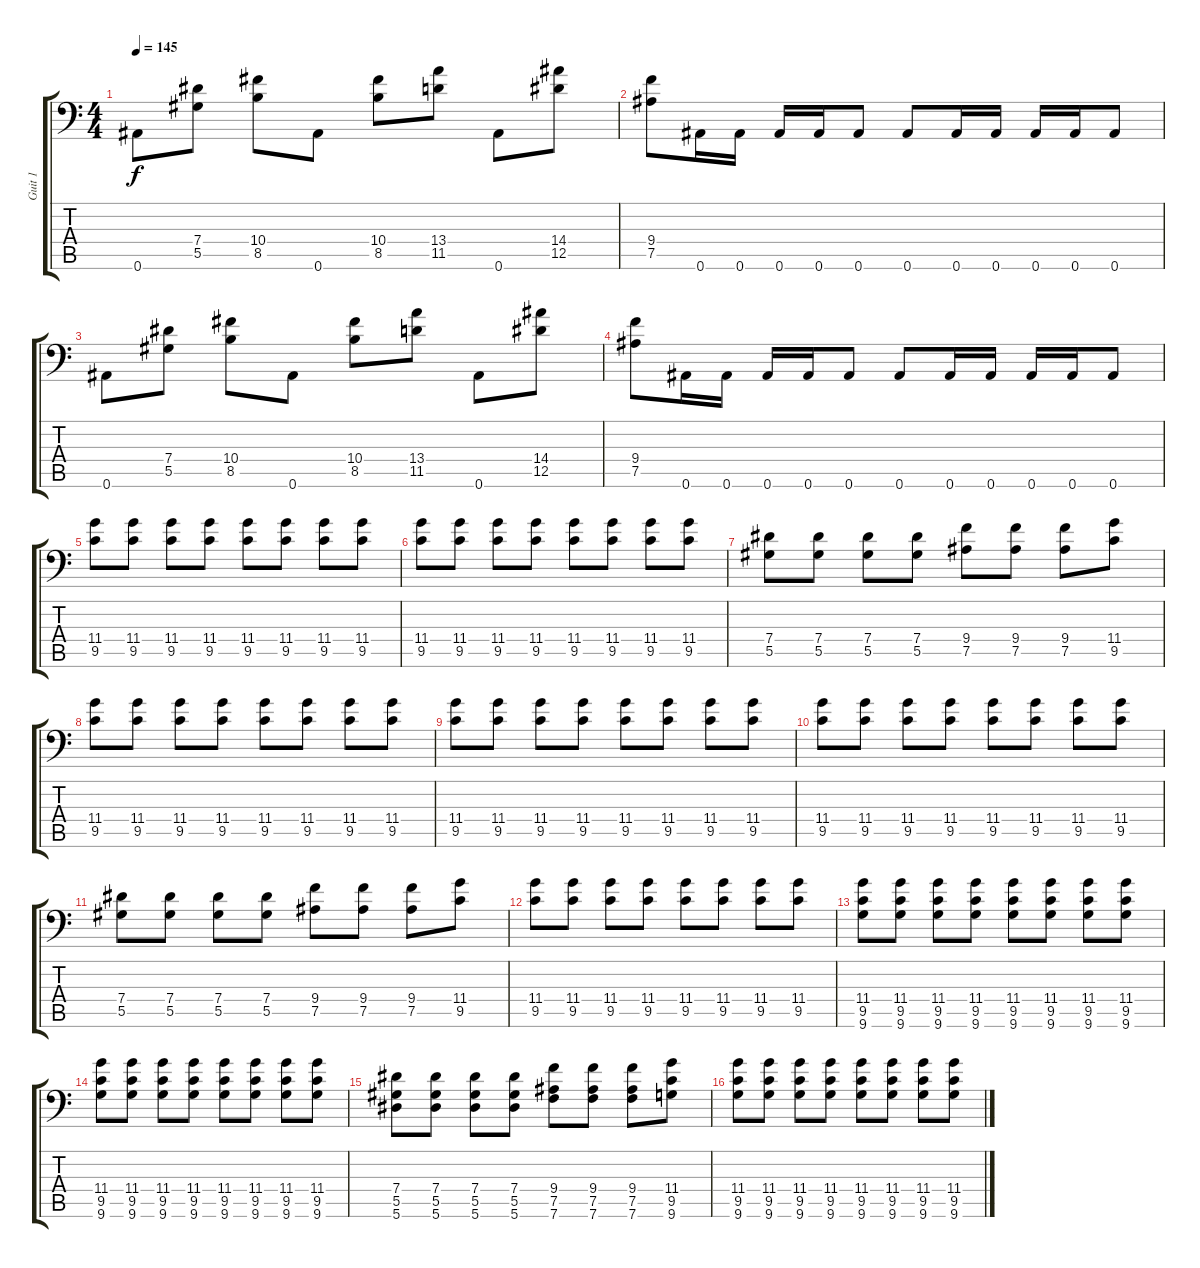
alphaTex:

\track ("Guit 1" "Guit 1") {instrument distortionguitar}
\staff {score tabs}
\tuning (Bb3 F3 Db3 Ab2 Eb2 Bb1) {hide}
\ts (4 4)
\tempo 145
\clef f4
\ks c
0.6.8{dy f} (7.4 5.5).8 (10.4 8.5).8 0.6.8 (10.4 8.5).8 (13.4 11.5).8 0.6.8 (14.4 12.5).8 |
(9.4 7.5).8 0.6.16 0.6.16 0.6.16 0.6.16 0.6.8 0.6.8 0.6.16 0.6.16 0.6.16 0.6.16 0.6.8 |
0.6.8 (7.4 5.5).8 (10.4 8.5).8 0.6.8 (10.4 8.5).8 (13.4 11.5).8 0.6.8 (14.4 12.5).8 |
(9.4 7.5).8 0.6.16 0.6.16 0.6.16 0.6.16 0.6.8 0.6.8 0.6.16 0.6.16 0.6.16 0.6.16 0.6.8 |
(11.4 9.5).8 (11.4 9.5).8 (11.4 9.5).8 (11.4 9.5).8 (11.4 9.5).8 (11.4 9.5).8 (11.4 9.5).8 (11.4 9.5).8 |
(11.4 9.5).8 (11.4 9.5).8 (11.4 9.5).8 (11.4 9.5).8 (11.4 9.5).8 (11.4 9.5).8 (11.4 9.5).8 (11.4 9.5).8 |
(7.4 5.5).8 (7.4 5.5).8 (7.4 5.5).8 (7.4 5.5).8 (9.4 7.5).8 (9.4 7.5).8 (9.4 7.5).8 (11.4 9.5).8 |
(11.4 9.5).8 (11.4 9.5).8 (11.4 9.5).8 (11.4 9.5).8 (11.4 9.5).8 (11.4 9.5).8 (11.4 9.5).8 (11.4 9.5).8 |
(11.4 9.5).8 (11.4 9.5).8 (11.4 9.5).8 (11.4 9.5).8 (11.4 9.5).8 (11.4 9.5).8 (11.4 9.5).8 (11.4 9.5).8 |
(11.4 9.5).8 (11.4 9.5).8 (11.4 9.5).8 (11.4 9.5).8 (11.4 9.5).8 (11.4 9.5).8 (11.4 9.5).8 (11.4 9.5).8 |
(7.4 5.5).8 (7.4 5.5).8 (7.4 5.5).8 (7.4 5.5).8 (9.4 7.5).8 (9.4 7.5).8 (9.4 7.5).8 (11.4 9.5).8 |
(11.4 9.5).8 (11.4 9.5).8 (11.4 9.5).8 (11.4 9.5).8 (11.4 9.5).8 (11.4 9.5).8 (11.4 9.5).8 (11.4 9.5).8 |
(11.4 9.5 9.6).8 (11.4 9.5 9.6).8 (11.4 9.5 9.6).8 (11.4 9.5 9.6).8 (11.4 9.5 9.6).8 (11.4 9.5 9.6).8 (11.4 9.5 9.6).8 (11.4 9.5 9.6).8 |
(11.4 9.5 9.6).8 (11.4 9.5 9.6).8 (11.4 9.5 9.6).8 (11.4 9.5 9.6).8 (11.4 9.5 9.6).8 (11.4 9.5 9.6).8 (11.4 9.5 9.6).8 (11.4 9.5 9.6).8 |
(7.4 5.5 5.6).8 (7.4 5.5 5.6).8 (7.4 5.5 5.6).8 (7.4 5.5 5.6).8 (9.4 7.5 7.6).8 (9.4 7.5 7.6).8 (9.4 7.5 7.6).8 (11.4 9.5 9.6).8 |
(11.4 9.5 9.6).8 (11.4 9.5 9.6).8 (11.4 9.5 9.6).8 (11.4 9.5 9.6).8 (11.4 9.5 9.6).8 (11.4 9.5 9.6).8 (11.4 9.5 9.6).8 (11.4 9.5 9.6).8
